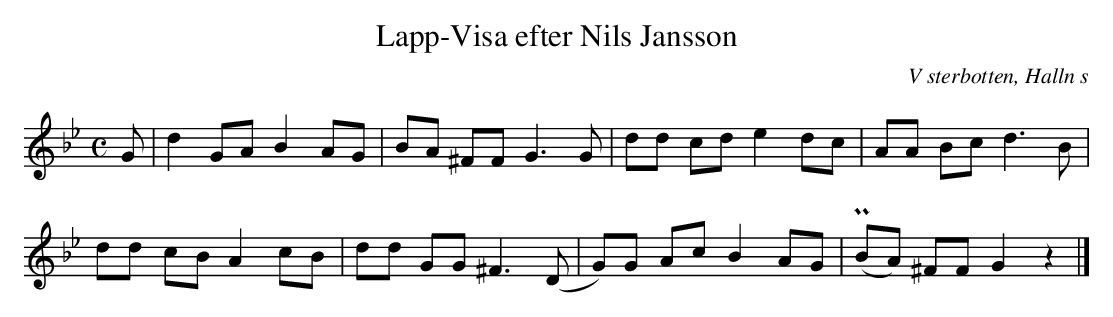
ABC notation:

X:1
T:Lapp-Visa efter Nils Jansson
O:V sterbotten, Halln s
O:Degerfors, Edlunda
L:1/8
M:C
K:Gm
G | d2 GA B2 AG | BA ^FF G2>G2 | dd cd e2 dc | AA Bc d2>B2 |
dd cB A2 cB | dd GG ^F2>(D2 | G)G Ac B2 AG | (PBA) ^FF G2 z2 |]
